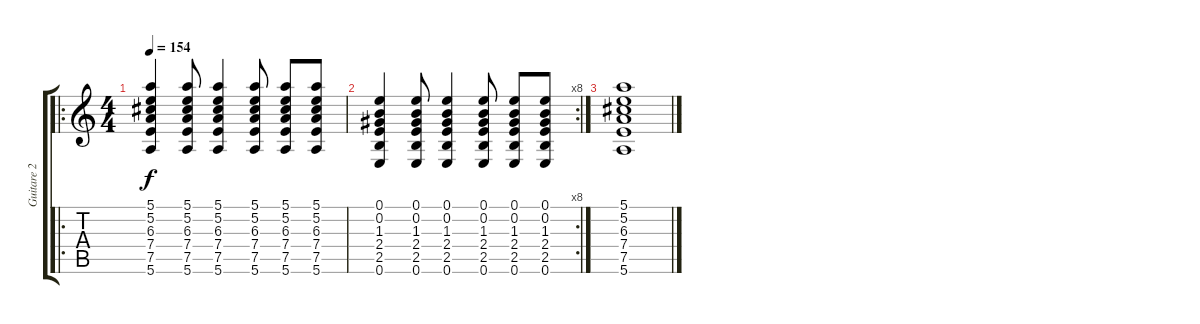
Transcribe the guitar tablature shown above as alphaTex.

\track ("Guitare 2 (Courtney)" "Guitare 2 ") {instrument electricguitarclean}
\staff {score tabs}
\tuning (E4 B3 G3 D3 A2 E2) {hide}
\ro
\ts (4 4)
\tempo 154
\clef g2
\ks c
(5.1 5.2 6.3 7.4 7.5 5.6).4{dy f} (5.1 5.2 6.3 7.4 7.5 5.6).8 (5.1 5.2 6.3 7.4 7.5 5.6).4 (5.1 5.2 6.3 7.4 7.5 5.6).8 (5.1 5.2 6.3 7.4 7.5 5.6).8 (5.1 5.2 6.3 7.4 7.5 5.6).8 |
\rc 8
(0.1 0.2 1.3 2.4 2.5 0.6).4 (0.1 0.2 1.3 2.4 2.5 0.6).8 (0.1 0.2 1.3 2.4 2.5 0.6).4 (0.1 0.2 1.3 2.4 2.5 0.6).8 (0.1 0.2 1.3 2.4 2.5 0.6).8 (0.1 0.2 1.3 2.4 2.5 0.6).8 |
(5.1 5.2 6.3 7.4 7.5 5.6).1
